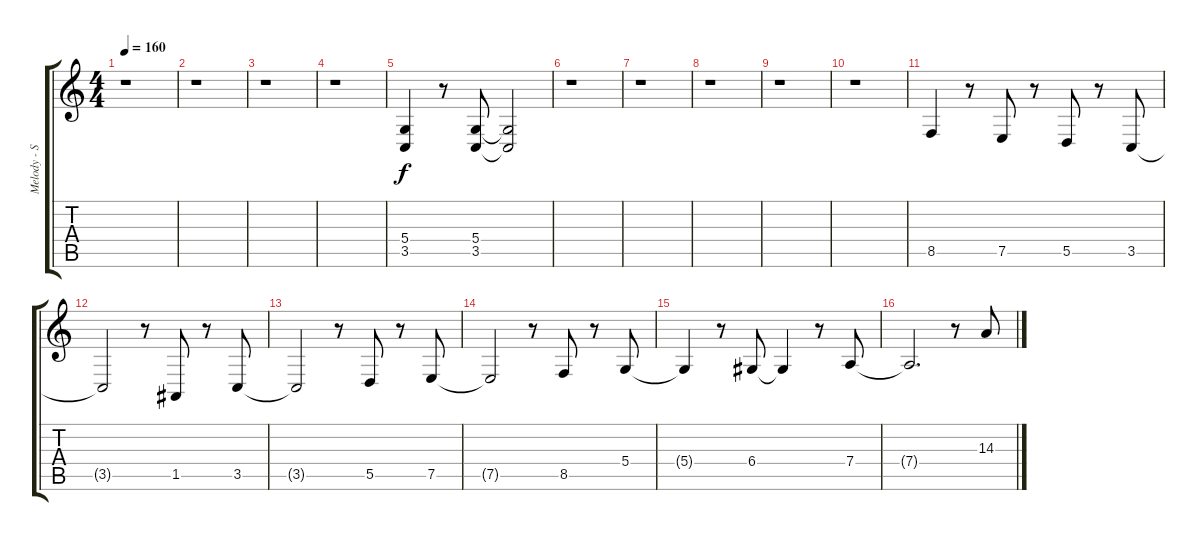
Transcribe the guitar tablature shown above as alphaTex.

\track ("Melody - Synth" "Melody - S") {instrument pad1newage}
\staff {score tabs}
\tuning (E4 B3 G3 D3 A2 E2) {hide}
\ts (4 4)
\tempo 160
\clef g2
\ks c
r.1{dy f} |
r.1 |
r.1 |
r.1 |
(5.4 3.5).4 r.8 (5.4 3.5).8 (5.4{t} 3.5{t}).2 |
r.1 |
r.1 |
r.1 |
r.1 |
r.1 |
8.5.4 r.8 7.5.8 r.8 5.5.8 r.8 3.5.8 |
3.5{t}.2 r.8 1.5.8 r.8 3.5.8 |
3.5{t}.2 r.8 5.5.8 r.8 7.5.8 |
7.5{t}.2 r.8 8.5.8 r.8 5.4.8 |
5.4{t}.4 r.8 6.4.8 6.4{t}.4 r.8 7.4.8 |
7.4{t}.2{d} r.8 14.3.8
